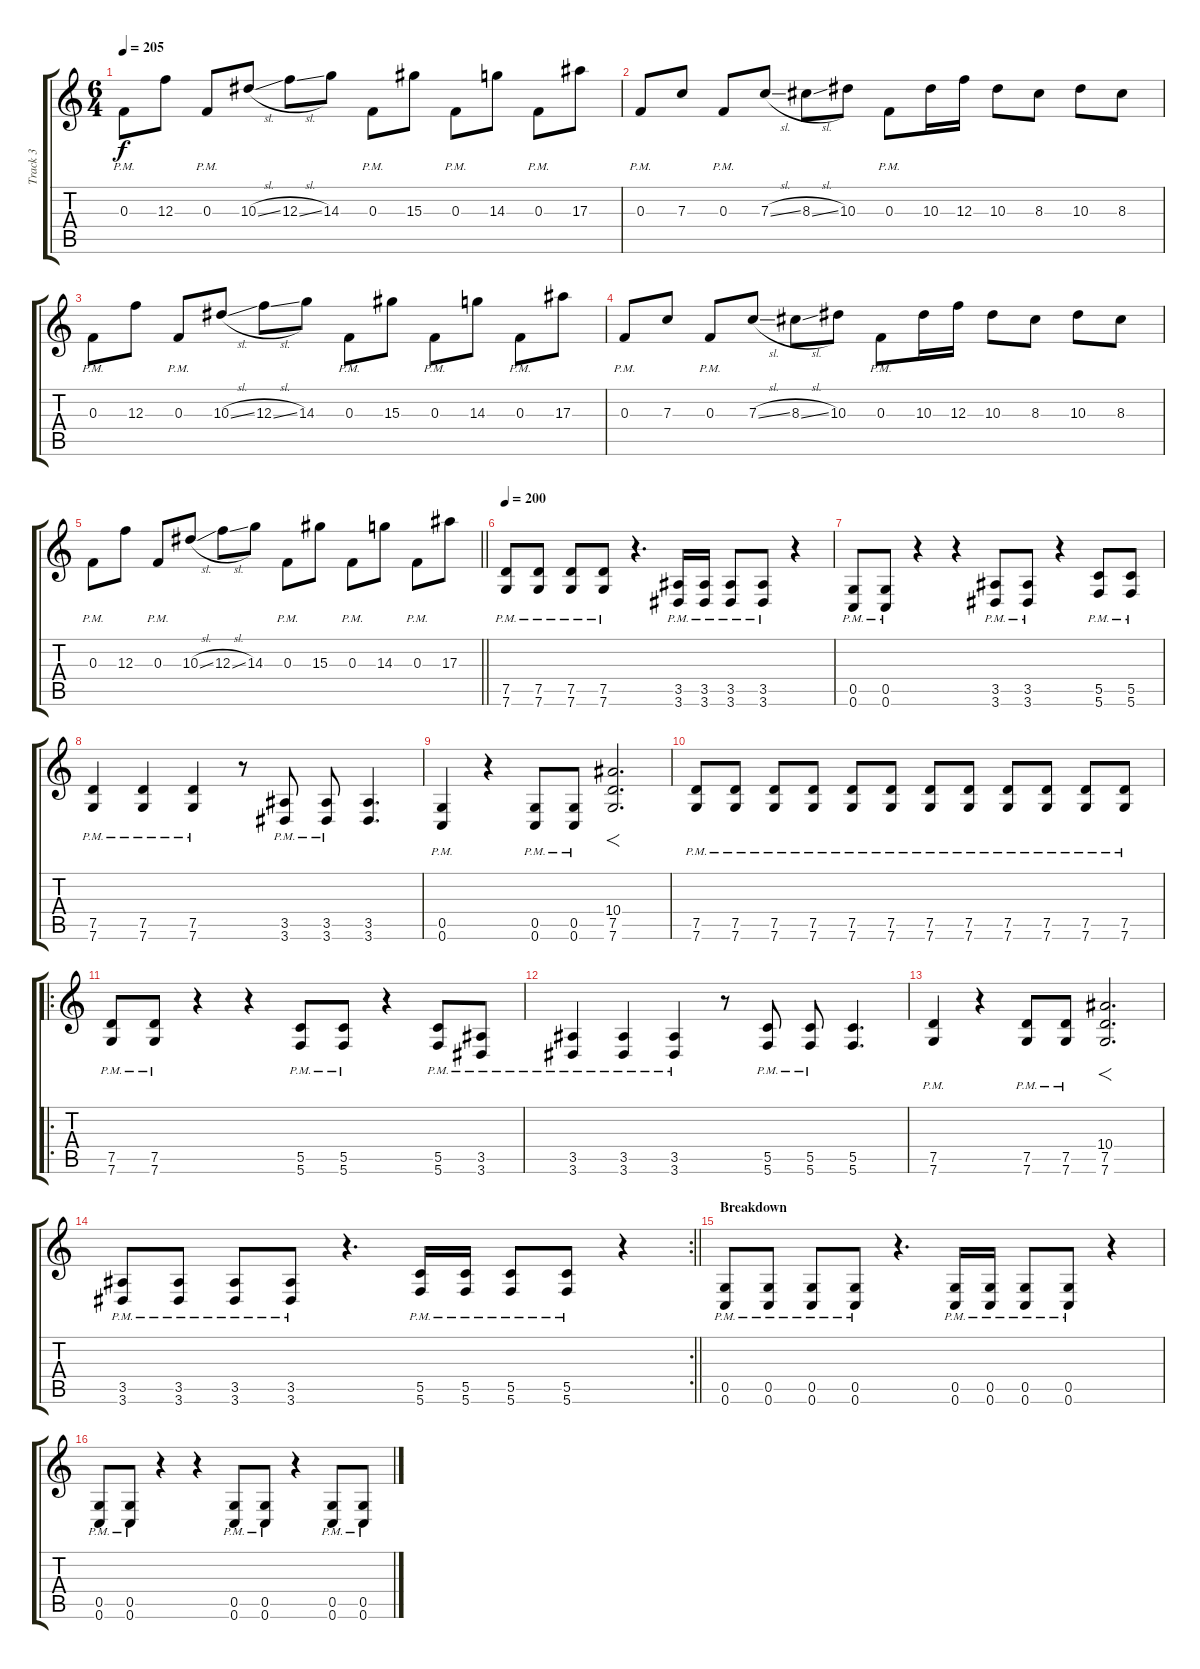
\track ("Track 3" "Track 3") {instrument distortionguitar}
\staff {score tabs}
\tuning (D4 A3 F3 C3 G2 C2) {hide}
\ts (6 4)
\tempo 205
\clef g2
\ks c
0.3{pm}.8{dy f} 12.3.8 0.3{pm}.8 10.3{sl}.8 12.3{sl}.8 14.3.8 0.3{pm}.8 15.3.8 0.3{pm}.8 14.3.8 0.3{pm}.8 17.3.8 |
0.3{pm}.8 7.3.8 0.3{pm}.8 7.3{sl}.8 8.3{sl}.8 10.3.8 0.3{pm}.8 10.3.16 12.3.16 10.3.8 8.3.8 10.3.8 8.3.8 |
0.3{pm}.8 12.3.8 0.3{pm}.8 10.3{sl}.8 12.3{sl}.8 14.3.8 0.3{pm}.8 15.3.8 0.3{pm}.8 14.3.8 0.3{pm}.8 17.3.8 |
0.3{pm}.8 7.3.8 0.3{pm}.8 7.3{sl}.8 8.3{sl}.8 10.3.8 0.3{pm}.8 10.3.16 12.3.16 10.3.8 8.3.8 10.3.8 8.3.8 |
\barLineRight lightlight
0.3{pm}.8 12.3.8 0.3{pm}.8 10.3{sl}.8 12.3{sl}.8 14.3.8 0.3{pm}.8 15.3.8 0.3{pm}.8 14.3.8 0.3{pm}.8 17.3.8 |
\tempo 200
(7.5{pm} 7.6{pm}).8{volume 12} (7.5{pm} 7.6{pm}).8 (7.5{pm} 7.6{pm}).8 (7.5{pm} 7.6{pm}).8 r.4{d} (3.5{pm} 3.6{pm}).16 (3.5{pm} 3.6{pm}).16 (3.5{pm} 3.6{pm}).8 (3.5{pm} 3.6{pm}).8 r.4 |
(0.5{pm} 0.6{pm}).8 (0.5{pm} 0.6{pm}).8 r.4 r.4 (3.5{pm} 3.6{pm}).8 (3.5{pm} 3.6{pm}).8 r.4 (5.5{pm} 5.6{pm}).8 (5.5{pm} 5.6{pm}).8 |
(7.5{pm} 7.6{pm}).4 (7.5{pm} 7.6{pm}).4 (7.5{pm} 7.6{pm}).4 r.8 (3.5{pm} 3.6{pm}).8 (3.5{pm} 3.6{pm}).8 (3.5 3.6).4{d} |
(0.5{pm} 0.6{pm}).4 r.4 (0.5{pm} 0.6{pm}).8 (0.5{pm} 0.6{pm}).8 (10.4 7.5 7.6).2{f d} |
(7.5{pm} 7.6{pm}).8 (7.5{pm} 7.6{pm}).8 (7.5{pm} 7.6{pm}).8 (7.5{pm} 7.6{pm}).8 (7.5{pm} 7.6{pm}).8 (7.5{pm} 7.6{pm}).8 (7.5{pm} 7.6{pm}).8 (7.5{pm} 7.6{pm}).8 (7.5{pm} 7.6{pm}).8 (7.5{pm} 7.6{pm}).8 (7.5{pm} 7.6{pm}).8 (7.5{pm} 7.6{pm}).8 |
\ro
(7.5{pm} 7.6{pm}).8 (7.5{pm} 7.6{pm}).8 r.4 r.4 (5.5{pm} 5.6{pm}).8 (5.5{pm} 5.6{pm}).8 r.4 (5.5{pm} 5.6{pm}).8 (3.5{pm} 3.6{pm}).8 |
(3.5{pm} 3.6{pm}).4 (3.5{pm} 3.6{pm}).4 (3.5{pm} 3.6{pm}).4 r.8 (5.5{pm} 5.6{pm}).8 (5.5{pm} 5.6{pm}).8 (5.5 5.6).4{d} |
(7.5{pm} 7.6{pm}).4 r.4 (7.5{pm} 7.6{pm}).8 (7.5{pm} 7.6{pm}).8 (10.4 7.5 7.6).2{f d} |
\rc 2
\barLineRight lightlight
(3.5{pm} 3.6{pm}).8 (3.5{pm} 3.6{pm}).8 (3.5{pm} 3.6{pm}).8 (3.5{pm} 3.6{pm}).8 r.4{d} (5.5{pm} 5.6{pm}).16 (5.5{pm} 5.6{pm}).16 (5.5{pm} 5.6{pm}).8 (5.5{pm} 5.6{pm}).8 r.4 |
\section ("" "Breakdown")
(0.5{pm} 0.6{pm}).8{volume 15} (0.5{pm} 0.6{pm}).8 (0.5{pm} 0.6{pm}).8 (0.5{pm} 0.6{pm}).8 r.4{d} (0.5{pm} 0.6{pm}).16 (0.5{pm} 0.6{pm}).16 (0.5{pm} 0.6{pm}).8 (0.5{pm} 0.6{pm}).8 r.4 |
(0.5{pm} 0.6{pm}).8 (0.5{pm} 0.6{pm}).8 r.4 r.4 (0.5{pm} 0.6{pm}).8 (0.5{pm} 0.6{pm}).8 r.4 (0.5{pm} 0.6{pm}).8 (0.5{pm} 0.6{pm}).8
